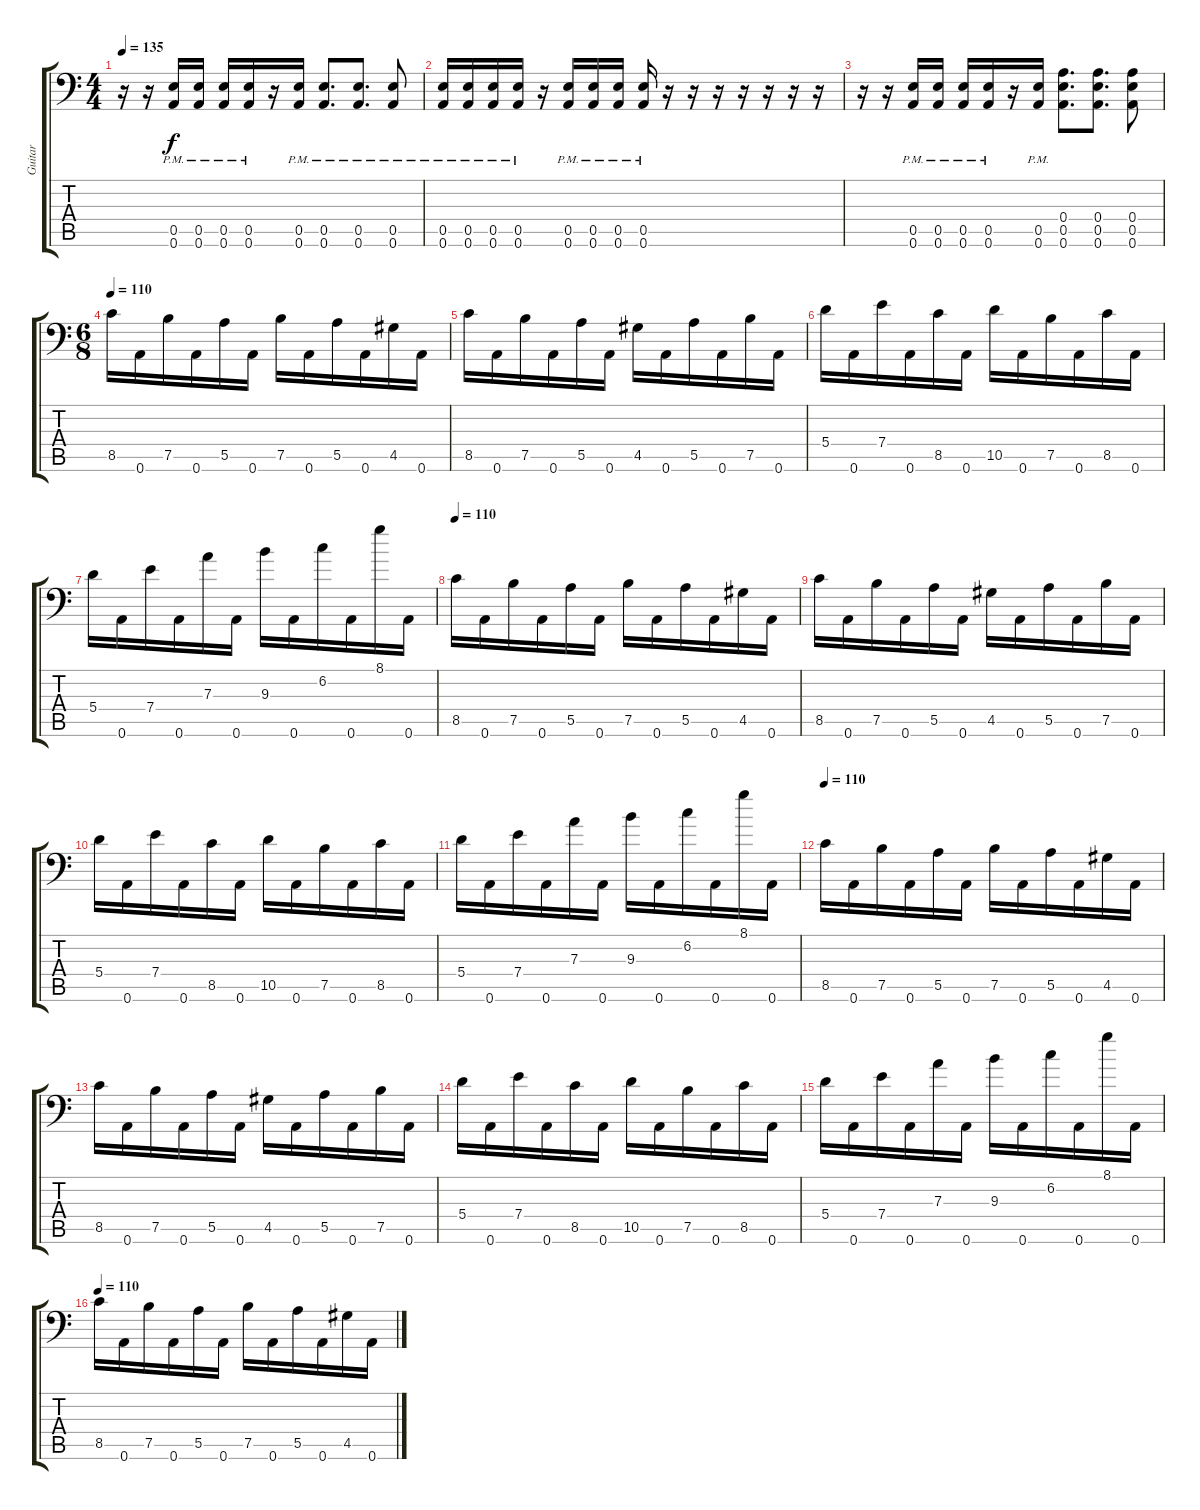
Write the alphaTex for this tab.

\track ("Guitar" "Guitar") {instrument overdrivenguitar}
\staff {score tabs}
\tuning (B3 Gb3 D3 A2 E2 A1) {hide}
\ts (4 4)
\tempo 135
\clef f4
\ks c
r.16{dy f} r.16 (0.5{pm} 0.6{pm}).16 (0.5{pm} 0.6{pm}).16 (0.5{pm} 0.6{pm}).16 (0.5{pm} 0.6{pm}).16 r.16 (0.5{pm} 0.6{pm}).16 (0.5{pm} 0.6{pm}).8{d} (0.5{pm} 0.6{pm}).8{d} (0.5{pm} 0.6{pm}).8 |
(0.5{pm} 0.6{pm}).16 (0.5{pm} 0.6{pm}).16 (0.5{pm} 0.6{pm}).16 (0.5{pm} 0.6{pm}).16 r.16 (0.5{pm} 0.6{pm}).16 (0.5{pm} 0.6{pm}).16 (0.5{pm} 0.6{pm}).16 (0.5{pm} 0.6{pm}).16 r.16 r.16 r.16 r.16 r.16 r.16 r.16 |
r.16 r.16 (0.5{pm} 0.6{pm}).16 (0.5{pm} 0.6{pm}).16 (0.5{pm} 0.6{pm}).16 (0.5{pm} 0.6{pm}).16 r.16 (0.5{pm} 0.6{pm}).16 (0.4 0.5 0.6).8{d} (0.4 0.5 0.6).8{d} (0.4 0.5 0.6).8 |
\ts (6 8)
\tempo 110
8.5.16 0.6.16 7.5.16 0.6.16 5.5.16 0.6.16 7.5.16 0.6.16 5.5.16 0.6.16 4.5.16 0.6.16 |
8.5.16 0.6.16 7.5.16 0.6.16 5.5.16 0.6.16 4.5.16 0.6.16 5.5.16 0.6.16 7.5.16 0.6.16 |
5.4.16 0.6.16 7.4.16 0.6.16 8.5.16 0.6.16 10.5.16 0.6.16 7.5.16 0.6.16 8.5.16 0.6.16 |
5.4.16 0.6.16 7.4.16 0.6.16 7.3.16 0.6.16 9.3.16 0.6.16 6.2.16 0.6.16 8.1.16 0.6.16 |
\tempo 110
8.5.16 0.6.16 7.5.16 0.6.16 5.5.16 0.6.16 7.5.16 0.6.16 5.5.16 0.6.16 4.5.16 0.6.16 |
8.5.16 0.6.16 7.5.16 0.6.16 5.5.16 0.6.16 4.5.16 0.6.16 5.5.16 0.6.16 7.5.16 0.6.16 |
5.4.16 0.6.16 7.4.16 0.6.16 8.5.16 0.6.16 10.5.16 0.6.16 7.5.16 0.6.16 8.5.16 0.6.16 |
5.4.16 0.6.16 7.4.16 0.6.16 7.3.16 0.6.16 9.3.16 0.6.16 6.2.16 0.6.16 8.1.16 0.6.16 |
\tempo 110
8.5.16 0.6.16 7.5.16 0.6.16 5.5.16 0.6.16 7.5.16 0.6.16 5.5.16 0.6.16 4.5.16 0.6.16 |
8.5.16 0.6.16 7.5.16 0.6.16 5.5.16 0.6.16 4.5.16 0.6.16 5.5.16 0.6.16 7.5.16 0.6.16 |
5.4.16 0.6.16 7.4.16 0.6.16 8.5.16 0.6.16 10.5.16 0.6.16 7.5.16 0.6.16 8.5.16 0.6.16 |
5.4.16 0.6.16 7.4.16 0.6.16 7.3.16 0.6.16 9.3.16 0.6.16 6.2.16 0.6.16 8.1.16 0.6.16 |
\tempo 110
8.5.16 0.6.16 7.5.16 0.6.16 5.5.16 0.6.16 7.5.16 0.6.16 5.5.16 0.6.16 4.5.16 0.6.16
